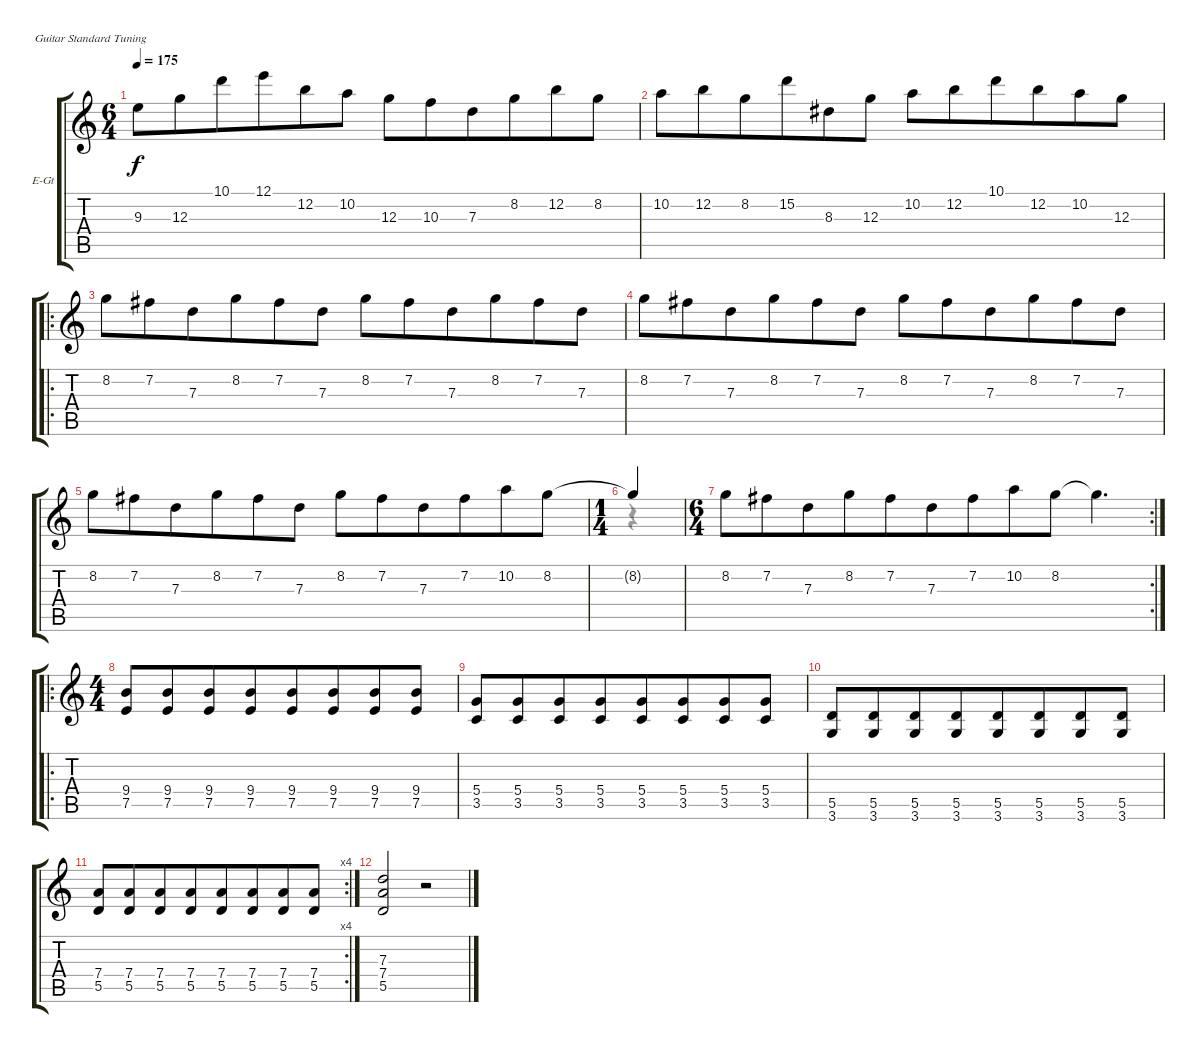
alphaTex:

\bracketExtendMode groupsimilarinstruments
\firstSystemTrackNameOrientation horizontal
\otherSystemsTrackNameOrientation horizontal
\track ("Track 1" "E-Gt") {instrument distortionguitar}
\staff {score tabs}
\tuning (E4 B3 G3 D3 A2 E2)
\voice
\ts (6 4)
\beaming (8 6 6)
\tempo 175
\clef g2
\ks c
9.3.8{dy f} 12.3.8 10.1.8 12.1.8 12.2.8 10.2.8 12.3.8 10.3.8 7.3.8 8.2.8 12.2.8 8.2.8 |
10.2.8 12.2.8 8.2.8 15.2.8 8.3.8 12.3.8 10.2.8 12.2.8 10.1.8 12.2.8 10.2.8 12.3.8 |
\ro
8.2.8 7.2.8 7.3.8 8.2.8 7.2.8 7.3.8 8.2.8 7.2.8 7.3.8 8.2.8 7.2.8 7.3.8 |
8.2.8 7.2.8 7.3.8 8.2.8 7.2.8 7.3.8 8.2.8 7.2.8 7.3.8 8.2.8 7.2.8 7.3.8 |
8.2.8 7.2.8 7.3.8 8.2.8 7.2.8 7.3.8 8.2.8 7.2.8 7.3.8 7.2.8 10.2.8 8.2.8 |
\ts (1 4)
\beaming (8 2)
8.2{t}.4 |
\rc 2
\ts (6 4)
8.2.8 7.2.8 7.3.8 8.2.8 7.2.8 7.3.8 7.2.8 10.2.8 8.2.8 8.2{t}.4{d} |
\ro
\ts (4 4)
(9.4 7.5).8 (9.4 7.5).8 (9.4 7.5).8 (9.4 7.5).8 (9.4 7.5).8 (7.5 9.4).8 (9.4 7.5).8 (7.5 9.4).8 |
(5.4 3.5).8 (3.5 5.4).8 (5.4 3.5).8 (3.5 5.4).8 (5.4 3.5).8 (3.5 5.4).8 (5.4 3.5).8 (3.5 5.4).8 |
(5.5 3.6).8 (3.6 5.5).8 (5.5 3.6).8 (3.6 5.5).8 (5.5 3.6).8 (3.6 5.5).8 (5.5 3.6).8 (3.6 5.5).8 |
\rc 4
(5.5 7.4).8 (7.4 5.5).8 (5.5 7.4).8 (7.4 5.5).8 (5.5 7.4).8 (7.4 5.5).8 (5.5 7.4).8 (7.4 5.5).8 |
(5.5 7.4 7.3).2 r.2 |
|
|
|
\voice
\clef g2
\ottava regular
\simile none
\ks c
|
|
|
|
|
r.4{dy mf} |
|
|
|
|
|
|
|
|
|
